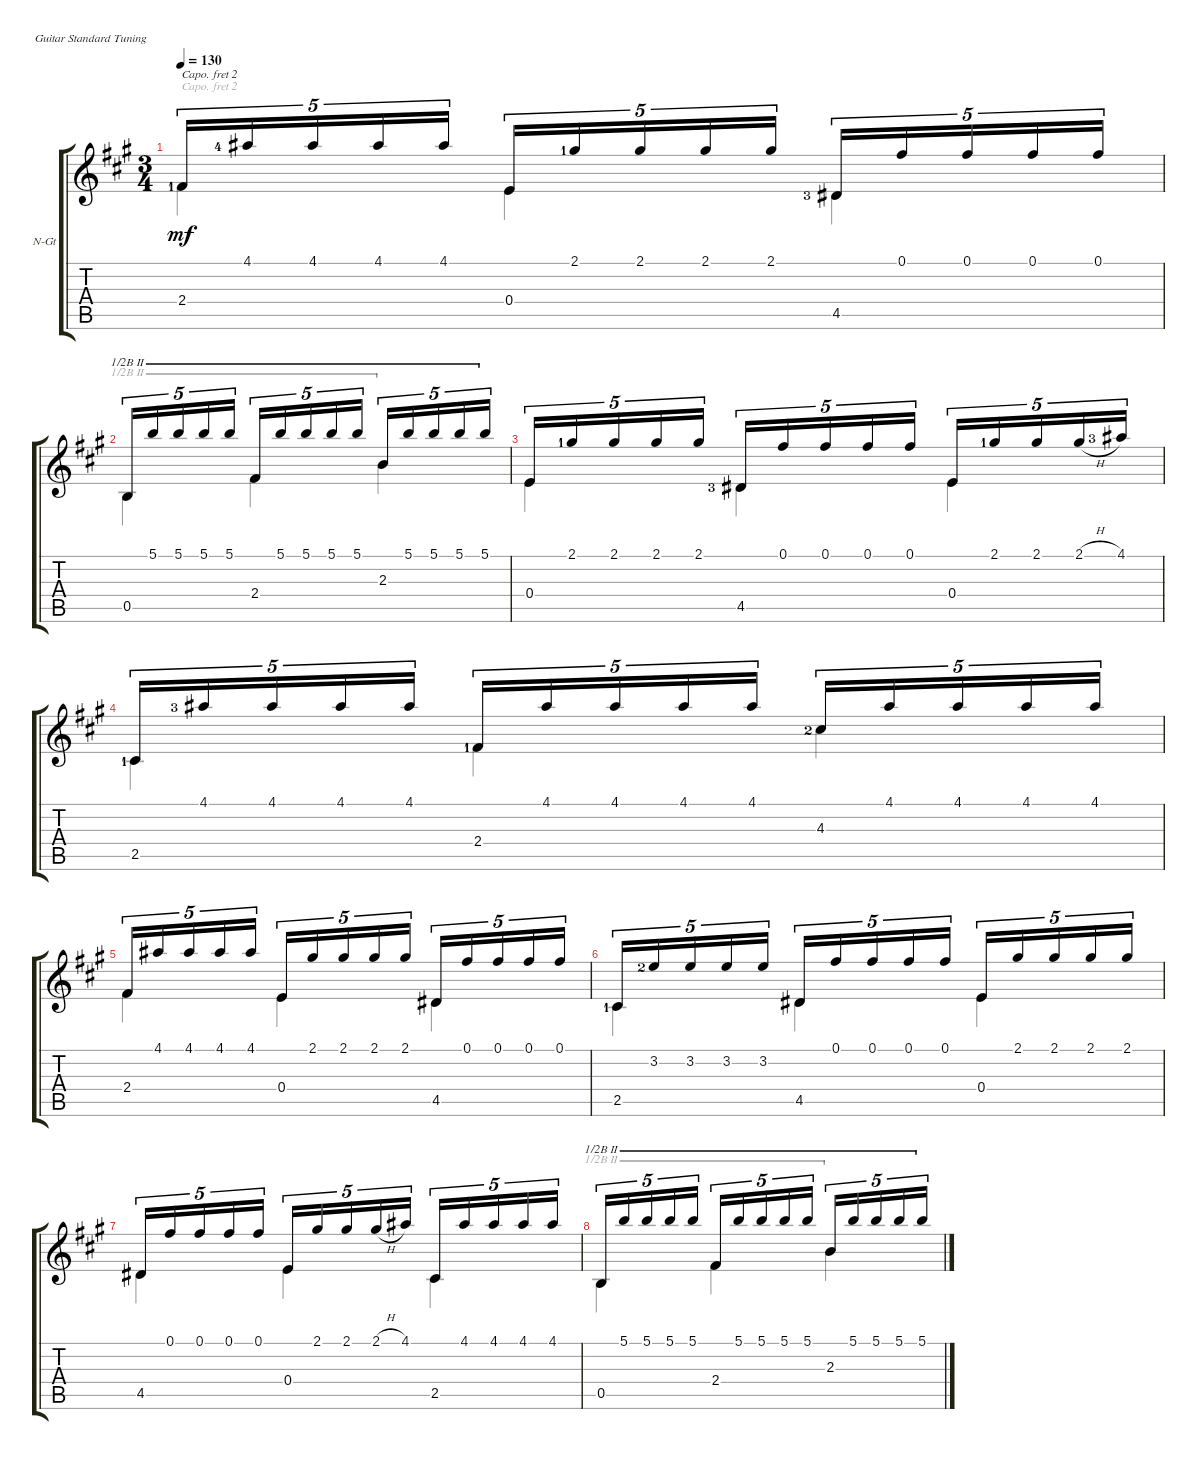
\defaultSystemsLayout 4
\bracketExtendMode groupsimilarinstruments
\firstSystemTrackNameOrientation horizontal
\otherSystemsTrackNameOrientation horizontal
\track ("Nylon Guitar" "N-Gt") {instrument acousticguitarnylon}
\staff {score tabs}
\capo 2
\tuning (E4 B3 G3 D3 A2 E2)
\voice
\ts (3 4)
\tempo 130
\clef g2
\ks a
2.4{lf 2}.16{tu (5 4) dy mf} 4.1{lf 5}.16{tu (5 4)} 4.1.16{tu (5 4)} 4.1.16{tu (5 4)} 4.1.16{tu (5 4)} 0.4.16{tu (5 4)} 2.1{lf 2}.16{tu (5 4)} 2.1.16{tu (5 4)} 2.1.16{tu (5 4)} 2.1.16{tu (5 4)} 4.5{lf 4}.16{tu (5 4)} 0.1.16{tu (5 4)} 0.1.16{tu (5 4)} 0.1.16{tu (5 4)} 0.1.16{tu (5 4)} |
0.5.16{tu (5 4) barre (2 half)} 5.1.16{tu (5 4) barre (2 half)} 5.1.16{tu (5 4) barre (2 half)} 5.1.16{tu (5 4) barre (2 half)} 5.1.16{tu (5 4) barre (2 half)} 2.4.16{tu (5 4) barre (2 half)} 5.1.16{tu (5 4) barre (2 half)} 5.1.16{tu (5 4) barre (2 half)} 5.1.16{tu (5 4) barre (2 half)} 5.1.16{tu (5 4) barre (2 half)} 2.3.16{tu (5 4) barre (2 half)} 5.1.16{tu (5 4) barre (2 half)} 5.1.16{tu (5 4) barre (2 half)} 5.1.16{tu (5 4) barre (2 half)} 5.1.16{tu (5 4) barre (2 half)} |
0.4.16{tu (5 4)} 2.1{lf 2}.16{tu (5 4)} 2.1.16{tu (5 4)} 2.1.16{tu (5 4)} 2.1.16{tu (5 4)} 4.5{lf 4}.16{tu (5 4)} 0.1.16{tu (5 4)} 0.1.16{tu (5 4)} 0.1.16{tu (5 4)} 0.1.16{tu (5 4)} 0.4.16{tu (5 4)} 2.1{lf 2}.16{tu (5 4)} 2.1.16{tu (5 4)} 2.1{h}.16{tu (5 4)} 4.1{lf 4}.16{tu (5 4)} |
2.5{lf 2}.16{tu (5 4)} 4.1{lf 4}.16{tu (5 4)} 4.1.16{tu (5 4)} 4.1.16{tu (5 4)} 4.1.16{tu (5 4)} 2.4{lf 2}.16{tu (5 4)} 4.1.16{tu (5 4)} 4.1.16{tu (5 4)} 4.1.16{tu (5 4)} 4.1.16{tu (5 4)} 4.3{lf 3}.16{tu (5 4)} 4.1.16{tu (5 4)} 4.1.16{tu (5 4)} 4.1.16{tu (5 4)} 4.1.16{tu (5 4)} |
2.4.16{tu (5 4)} 4.1.16{tu (5 4)} 4.1.16{tu (5 4)} 4.1.16{tu (5 4)} 4.1.16{tu (5 4)} 0.4.16{tu (5 4)} 2.1.16{tu (5 4)} 2.1.16{tu (5 4)} 2.1.16{tu (5 4)} 2.1.16{tu (5 4)} 4.5.16{tu (5 4)} 0.1.16{tu (5 4)} 0.1.16{tu (5 4)} 0.1.16{tu (5 4)} 0.1.16{tu (5 4)} |
2.5{lf 2}.16{tu (5 4)} 3.2{lf 3}.16{tu (5 4)} 3.2.16{tu (5 4)} 3.2.16{tu (5 4)} 3.2.16{tu (5 4)} 4.5.16{tu (5 4)} 0.1.16{tu (5 4)} 0.1.16{tu (5 4)} 0.1.16{tu (5 4)} 0.1.16{tu (5 4)} 0.4.16{tu (5 4)} 2.1.16{tu (5 4)} 2.1.16{tu (5 4)} 2.1.16{tu (5 4)} 2.1.16{tu (5 4)} |
4.5.16{tu (5 4)} 0.1.16{tu (5 4)} 0.1.16{tu (5 4)} 0.1.16{tu (5 4)} 0.1.16{tu (5 4)} 0.4.16{tu (5 4)} 2.1.16{tu (5 4)} 2.1.16{tu (5 4)} 2.1{h}.16{tu (5 4)} 4.1.16{tu (5 4)} 2.5.16{tu (5 4)} 4.1.16{tu (5 4)} 4.1.16{tu (5 4)} 4.1.16{tu (5 4)} 4.1.16{tu (5 4)} |
0.5.16{tu (5 4) barre (2 half)} 5.1.16{tu (5 4) barre (2 half)} 5.1.16{tu (5 4) barre (2 half)} 5.1.16{tu (5 4) barre (2 half)} 5.1.16{tu (5 4) barre (2 half)} 2.4.16{tu (5 4) barre (2 half)} 5.1.16{tu (5 4) barre (2 half)} 5.1.16{tu (5 4) barre (2 half)} 5.1.16{tu (5 4) barre (2 half)} 5.1.16{tu (5 4) barre (2 half)} 2.3.16{tu (5 4) barre (2 half)} 5.1.16{tu (5 4) barre (2 half)} 5.1.16{tu (5 4) barre (2 half)} 5.1.16{tu (5 4) barre (2 half)} 5.1.16{tu (5 4) barre (2 half)}
\voice
\clef g2
\ottava regular
\simile none
\ks a
2.4{lf 2}.4{dy mf} 0.4.4 4.5{lf 4}.4 |
0.5.4{barre (2 half)} 2.4.4{barre (2 half)} 2.3.4{barre (2 half)} |
0.4.4 4.5{lf 4}.4 0.4.4 |
2.5{lf 2}.4 2.4{lf 2}.4 4.3{lf 3}.4 |
2.4.4 0.4.4 4.5.4 |
2.5{lf 2}.4 4.5.4 0.4.4 |
4.5.4 0.4.4 2.5.4 |
0.5.4{barre (2 half)} 2.4.4{barre (2 half)} 2.3.4{barre (2 half)}
